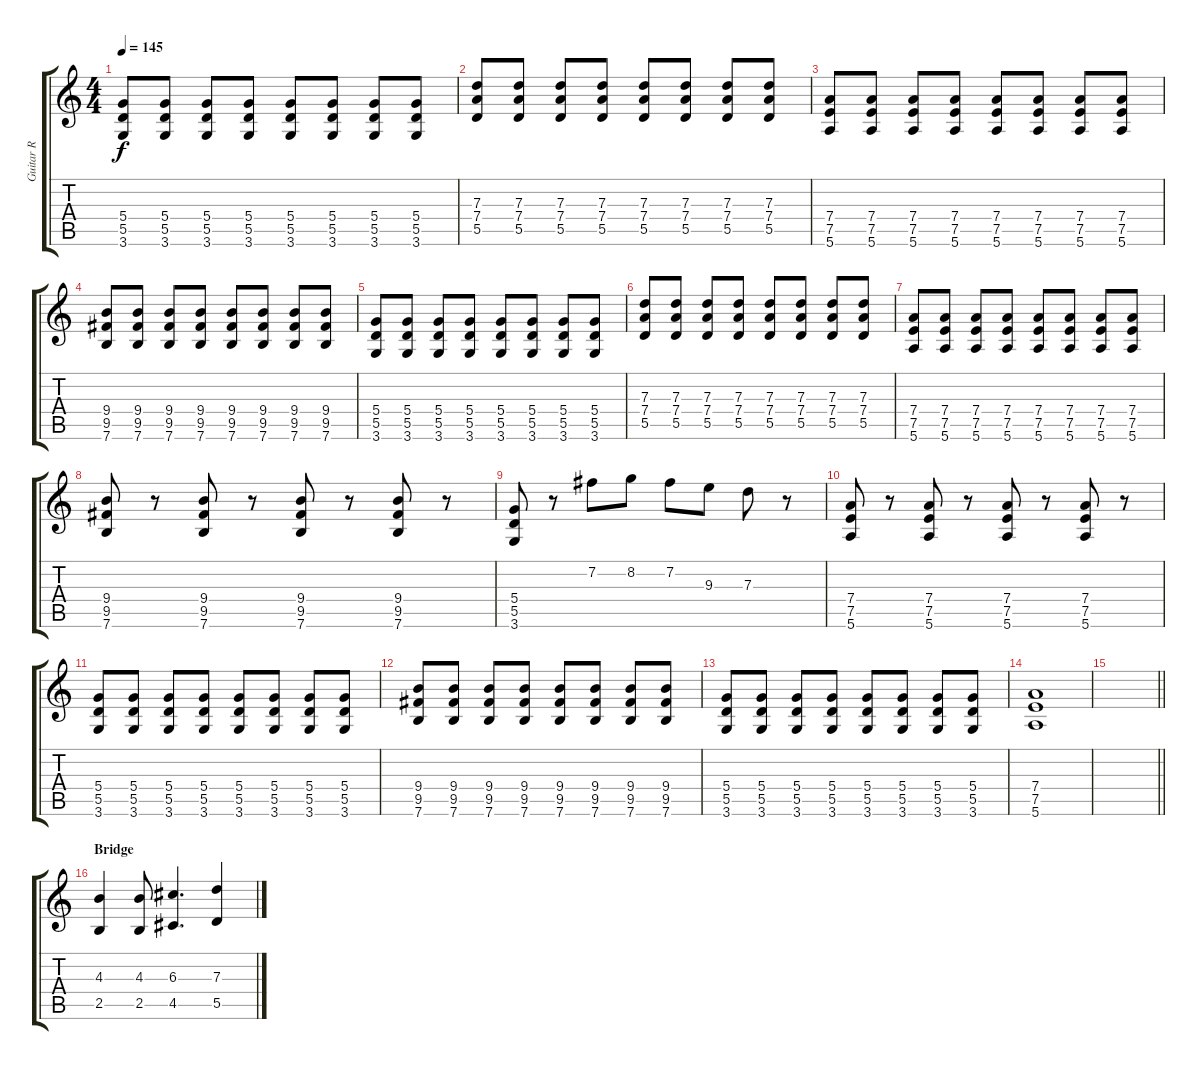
\track ("Guitar R" "Guitar R") {instrument distortionguitar}
\staff {score tabs}
\tuning (E4 B3 G3 D3 A2 E2) {hide}
\ts (4 4)
\tempo 145
\clef g2
\ks c
(5.4 5.5 3.6).8{dy f} (5.4 5.5 3.6).8 (5.4 5.5 3.6).8 (5.4 5.5 3.6).8 (5.4 5.5 3.6).8 (5.4 5.5 3.6).8 (5.4 5.5 3.6).8 (5.4 5.5 3.6).8 |
(7.3 7.4 5.5).8 (7.3 7.4 5.5).8 (7.3 7.4 5.5).8 (7.3 7.4 5.5).8 (7.3 7.4 5.5).8 (7.3 7.4 5.5).8 (7.3 7.4 5.5).8 (7.3 7.4 5.5).8 |
(7.4 7.5 5.6).8 (7.4 7.5 5.6).8 (7.4 7.5 5.6).8 (7.4 7.5 5.6).8 (7.4 7.5 5.6).8 (7.4 7.5 5.6).8 (7.4 7.5 5.6).8 (7.4 7.5 5.6).8 |
(9.4 9.5 7.6).8 (9.4 9.5 7.6).8 (9.4 9.5 7.6).8 (9.4 9.5 7.6).8 (9.4 9.5 7.6).8 (9.4 9.5 7.6).8 (9.4 9.5 7.6).8 (9.4 9.5 7.6).8 |
(5.4 5.5 3.6).8 (5.4 5.5 3.6).8 (5.4 5.5 3.6).8 (5.4 5.5 3.6).8 (5.4 5.5 3.6).8 (5.4 5.5 3.6).8 (5.4 5.5 3.6).8 (5.4 5.5 3.6).8 |
(7.3 7.4 5.5).8 (7.3 7.4 5.5).8 (7.3 7.4 5.5).8 (7.3 7.4 5.5).8 (7.3 7.4 5.5).8 (7.3 7.4 5.5).8 (7.3 7.4 5.5).8 (7.3 7.4 5.5).8 |
(7.4 7.5 5.6).8 (7.4 7.5 5.6).8 (7.4 7.5 5.6).8 (7.4 7.5 5.6).8 (7.4 7.5 5.6).8 (7.4 7.5 5.6).8 (7.4 7.5 5.6).8 (7.4 7.5 5.6).8 |
(9.4 9.5 7.6).8 r.8 (9.4 9.5 7.6).8 r.8 (9.4 9.5 7.6).8 r.8 (9.4 9.5 7.6).8 r.8 |
(5.4 5.5 3.6).8 r.8 7.2.8 8.2.8 7.2.8 9.3.8 7.3.8 r.8 |
(7.4 7.5 5.6).8 r.8 (7.4 7.5 5.6).8 r.8 (7.4 7.5 5.6).8 r.8 (7.4 7.5 5.6).8 r.8 |
(5.4 5.5 3.6).8 (5.4 5.5 3.6).8 (5.4 5.5 3.6).8 (5.4 5.5 3.6).8 (5.4 5.5 3.6).8 (5.4 5.5 3.6).8 (5.4 5.5 3.6).8 (5.4 5.5 3.6).8 |
(9.4 9.5 7.6).8 (9.4 9.5 7.6).8 (9.4 9.5 7.6).8 (9.4 9.5 7.6).8 (9.4 9.5 7.6).8 (9.4 9.5 7.6).8 (9.4 9.5 7.6).8 (9.4 9.5 7.6).8 |
(5.4 5.5 3.6).8 (5.4 5.5 3.6).8 (5.4 5.5 3.6).8 (5.4 5.5 3.6).8 (5.4 5.5 3.6).8 (5.4 5.5 3.6).8 (5.4 5.5 3.6).8 (5.4 5.5 3.6).8 |
(7.4 7.5 5.6).1 |
\barLineRight lightlight
|
\section ("" "Bridge")
(4.3 2.5).4 (4.3 2.5).8 (6.3 4.5).4{d} (7.3 5.5).4
